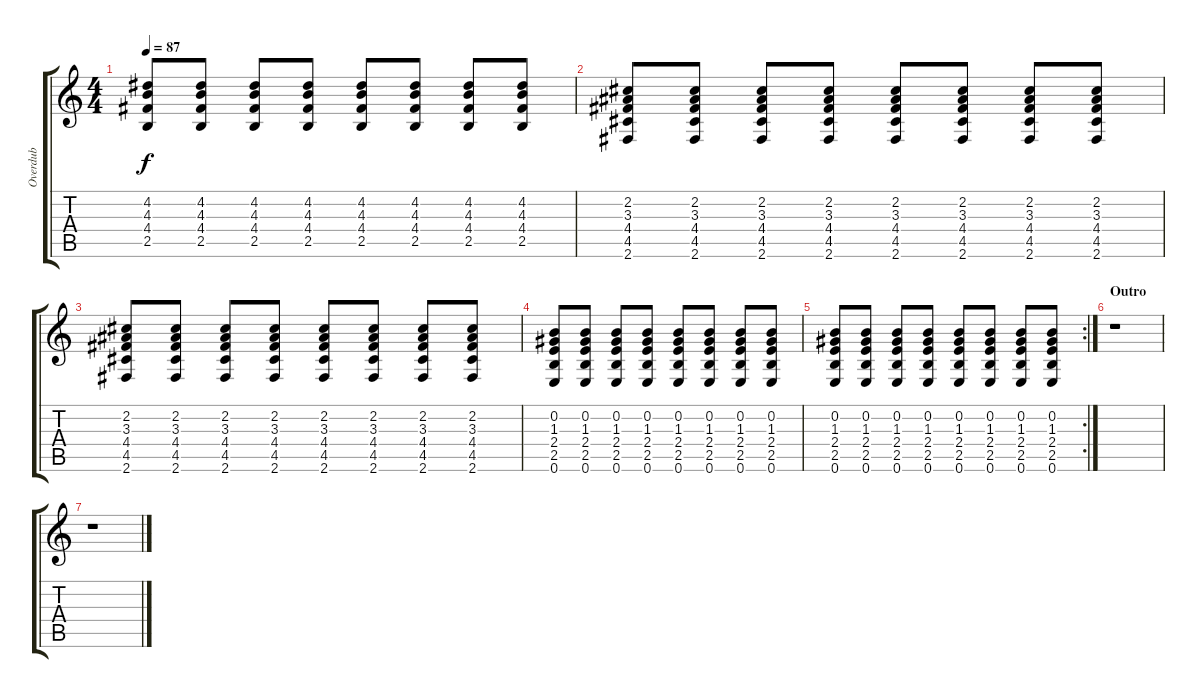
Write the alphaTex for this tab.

\track ("Overdub" "Overdub") {instrument electricguitarjazz}
\staff {score tabs}
\tuning (E4 B3 G3 D3 A2 E2) {hide}
\ts (4 4)
\tempo 87
\clef g2
\ks c
(4.2 4.3 4.4 2.5).8{dy f} (4.2 4.3 4.4 2.5).8 (4.2 4.3 4.4 2.5).8 (4.2 4.3 4.4 2.5).8 (4.2 4.3 4.4 2.5).8 (4.2 4.3 4.4 2.5).8 (4.2 4.3 4.4 2.5).8 (4.2 4.3 4.4 2.5).8 |
(2.2 3.3 4.4 4.5 2.6).8 (2.2 3.3 4.4 4.5 2.6).8 (2.2 3.3 4.4 4.5 2.6).8 (2.2 3.3 4.4 4.5 2.6).8 (2.2 3.3 4.4 4.5 2.6).8 (2.2 3.3 4.4 4.5 2.6).8 (2.2 3.3 4.4 4.5 2.6).8 (2.2 3.3 4.4 4.5 2.6).8 |
(2.2 3.3 4.4 4.5 2.6).8 (2.2 3.3 4.4 4.5 2.6).8 (2.2 3.3 4.4 4.5 2.6).8 (2.2 3.3 4.4 4.5 2.6).8 (2.2 3.3 4.4 4.5 2.6).8 (2.2 3.3 4.4 4.5 2.6).8 (2.2 3.3 4.4 4.5 2.6).8 (2.2 3.3 4.4 4.5 2.6).8 |
(0.2 1.3 2.4 2.5 0.6).8 (0.2 1.3 2.4 2.5 0.6).8 (0.2 1.3 2.4 2.5 0.6).8 (0.2 1.3 2.4 2.5 0.6).8 (0.2 1.3 2.4 2.5 0.6).8 (0.2 1.3 2.4 2.5 0.6).8 (0.2 1.3 2.4 2.5 0.6).8 (0.2 1.3 2.4 2.5 0.6).8 |
\rc 2
(0.2 1.3 2.4 2.5 0.6).8 (0.2 1.3 2.4 2.5 0.6).8 (0.2 1.3 2.4 2.5 0.6).8 (0.2 1.3 2.4 2.5 0.6).8 (0.2 1.3 2.4 2.5 0.6).8 (0.2 1.3 2.4 2.5 0.6).8 (0.2 1.3 2.4 2.5 0.6).8 (0.2 1.3 2.4 2.5 0.6).8 |
\section ("" "Outro")
r.1 |
r.1
